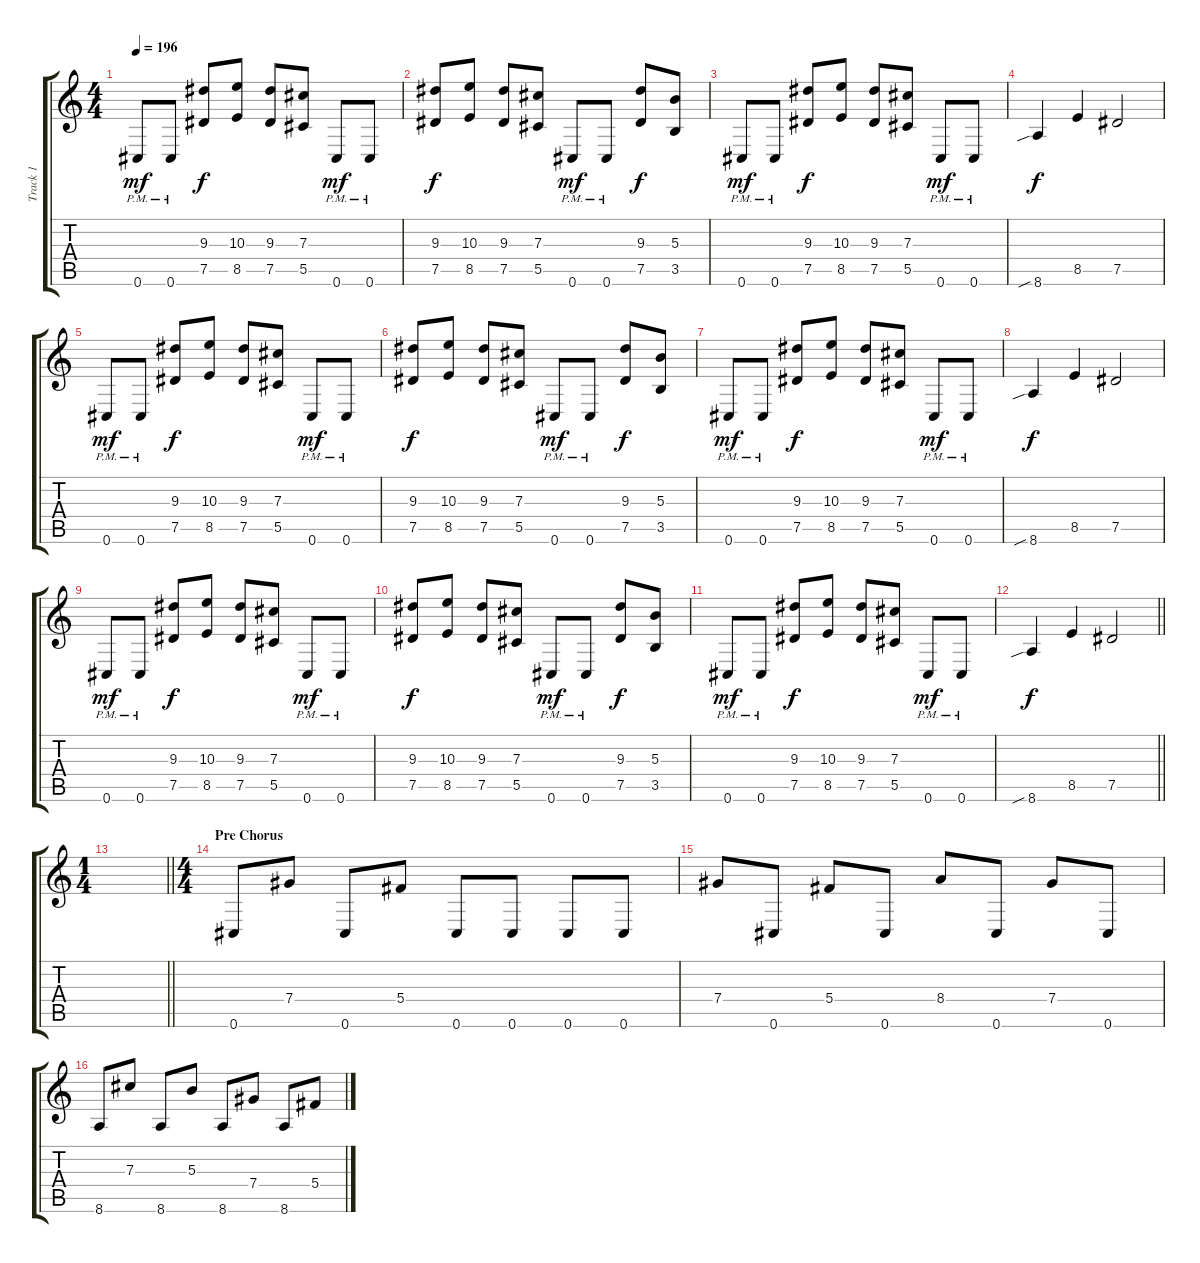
\track ("Track 1" "Track 1") {instrument distortionguitar}
\staff {score tabs}
\tuning (Eb4 Bb3 Gb3 Db3 Ab2 Db2) {hide}
\ts (4 4)
\tempo 196
\clef g2
\ks c
0.6{pm}.8{dy mf} 0.6{pm}.8 (9.3 7.5).8{dy f} (10.3 8.5).8 (9.3 7.5).8 (7.3 5.5).8 0.6{pm}.8{dy mf} 0.6{pm}.8 |
(9.3 7.5).8{dy f} (10.3 8.5).8 (9.3 7.5).8 (7.3 5.5).8 0.6{pm}.8{dy mf} 0.6{pm}.8 (9.3 7.5).8{dy f} (5.3 3.5).8 |
0.6{pm}.8{dy mf} 0.6{pm}.8 (9.3 7.5).8{dy f} (10.3 8.5).8 (9.3 7.5).8 (7.3 5.5).8 0.6{pm}.8{dy mf} 0.6{pm}.8 |
8.6{sib}.4{dy f} 8.5.4 7.5.2 |
0.6{pm}.8{dy mf} 0.6{pm}.8 (9.3 7.5).8{dy f} (10.3 8.5).8 (9.3 7.5).8 (7.3 5.5).8 0.6{pm}.8{dy mf} 0.6{pm}.8 |
(9.3 7.5).8{dy f} (10.3 8.5).8 (9.3 7.5).8 (7.3 5.5).8 0.6{pm}.8{dy mf} 0.6{pm}.8 (9.3 7.5).8{dy f} (5.3 3.5).8 |
0.6{pm}.8{dy mf} 0.6{pm}.8 (9.3 7.5).8{dy f} (10.3 8.5).8 (9.3 7.5).8 (7.3 5.5).8 0.6{pm}.8{dy mf} 0.6{pm}.8 |
8.6{sib}.4{dy f} 8.5.4 7.5.2 |
0.6{pm}.8{dy mf} 0.6{pm}.8 (9.3 7.5).8{dy f} (10.3 8.5).8 (9.3 7.5).8 (7.3 5.5).8 0.6{pm}.8{dy mf} 0.6{pm}.8 |
(9.3 7.5).8{dy f} (10.3 8.5).8 (9.3 7.5).8 (7.3 5.5).8 0.6{pm}.8{dy mf} 0.6{pm}.8 (9.3 7.5).8{dy f} (5.3 3.5).8 |
0.6{pm}.8{dy mf} 0.6{pm}.8 (9.3 7.5).8{dy f} (10.3 8.5).8 (9.3 7.5).8 (7.3 5.5).8 0.6{pm}.8{dy mf} 0.6{pm}.8 |
\barLineRight lightlight
8.6{sib}.4{dy f} 8.5.4 7.5.2 |
\ts (1 4)
\barLineRight lightlight
|
\ts (4 4)
\section ("" "Pre Chorus")
0.6.8 7.4.8 0.6.8 5.4.8 0.6.8 0.6.8 0.6.8 0.6.8 |
7.4.8 0.6.8 5.4.8 0.6.8 8.4.8 0.6.8 7.4.8 0.6.8 |
8.6.8 7.3.8 8.6.8 5.3.8 8.6.8 7.4.8 8.6.8 5.4.8
